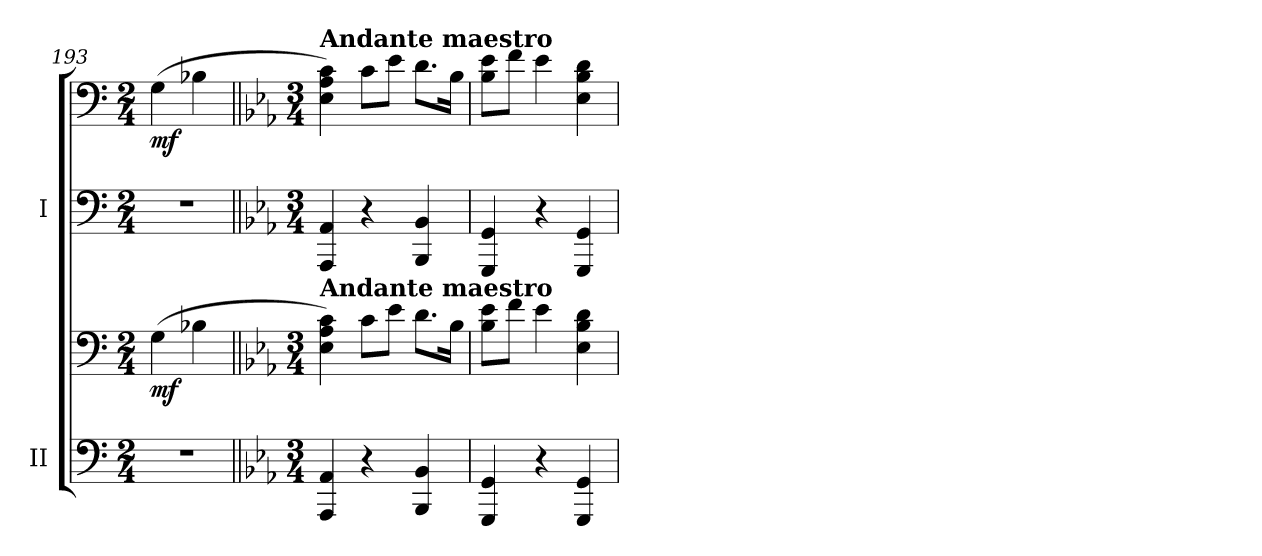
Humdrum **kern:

**kern	**kern	**dynam	**kern	**kern	**dynam
*part2	*part2	*part2	*part1	*part1	*part1
*staff4	*staff3	*staff3/4	*staff2	*staff1	*staff1/2
*I"II	*	*	*I"I	*	*
*I'II	*	*	*I'I	*	*
*clefF4	*clefF4	*	*clefF4	*clefF4	*
*k[]	*k[]	*	*k[]	*k[]	*
*M2/4	*M2/4	*	*M2/4	*M2/4	*
=193	=193	=193	=193	=193	=193
!	!	!LO:DY:b	!	!	!LO:DY:b
2r	(4G\	mf	2r	(4G\	mf
.	4B-X\	.	.	4B-X\	.
!!LO:LB:g=z
=194||	=194||	=194||	=194||	=194||	=194||
*k[b-e-a-]	*k[b-e-a-]	*	*k[b-e-a-]	*k[b-e-a-]	*
*E-:	*E-:	*	*E-:	*E-:	*
*M3/4	*M3/4	*	*M3/4	*M3/4	*
!	!	!	!	!LO:TX:a:B:t=Andante maestro	!
!	!LO:TX:a:B:t=Andante maestro	!	!	!	!
4AAA-/ 4AA-/	4E-\ 4A-\ 4c\)	.	4AAA-/ 4AA-/	4E-\ 4A-\ 4c\)	.
4r	8c\L	.	4r	8c\L	.
.	8e-\J	.	.	8e-\J	.
4BBB-/ 4BB-/	8.d\L	.	4BBB-/ 4BB-/	8.d\L	.
.	16B-\Jk	.	.	16B-\Jk	.
=195	=195	=195	=195	=195	=195
4GGG/ 4GG/	8B-\ 8e-\L	.	4GGG/ 4GG/	8B-\ 8e-\L	.
.	8f\J	.	.	8f\J	.
4r	4e-\	.	4r	4e-\	.
4GGG/ 4GG/	4E-\ 4B-\ 4d\	.	4GGG/ 4GG/	4E-\ 4B-\ 4d\	.
=	=	=	=	=	=
*-	*-	*-	*-	*-	*-
